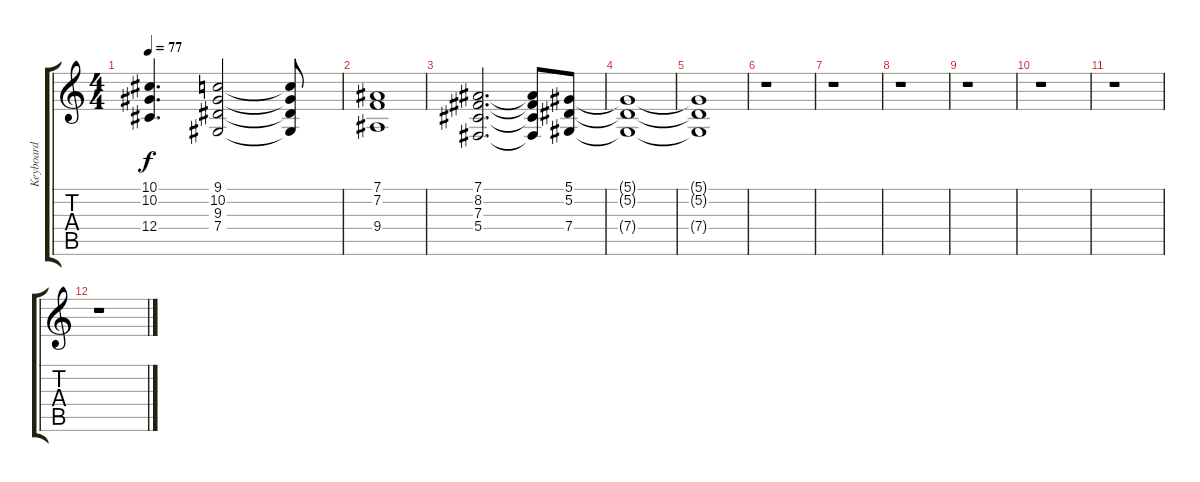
\track ("Keyboard" "Keyboard") {instrument stringensemble1}
\staff {score tabs}
\tuning (Eb4 Bb3 Gb3 Db3 Ab2 Eb2) {hide}
\ts (4 4)
\tempo 77
\clef g2
\ks c
(10.1 10.2 12.4).4{d dy f} (9.1 10.2 9.3 7.4).2 (9.1{t} 10.2{t} 9.3{t} 7.4{t}).8 |
(7.1 7.2 9.4).1 |
(7.1 8.2 7.3 5.4).2{d} (7.1{t} 8.2{t} 7.3{t} 5.4{t}).8 (5.1 5.2 7.4).8 |
(5.1{t} 5.2{t} 7.4{t}).1 |
(5.1{t} 5.2{t} 7.4{t}).1 |
r.1 |
r.1 |
r.1 |
r.1 |
r.1 |
r.1 |
r.1
